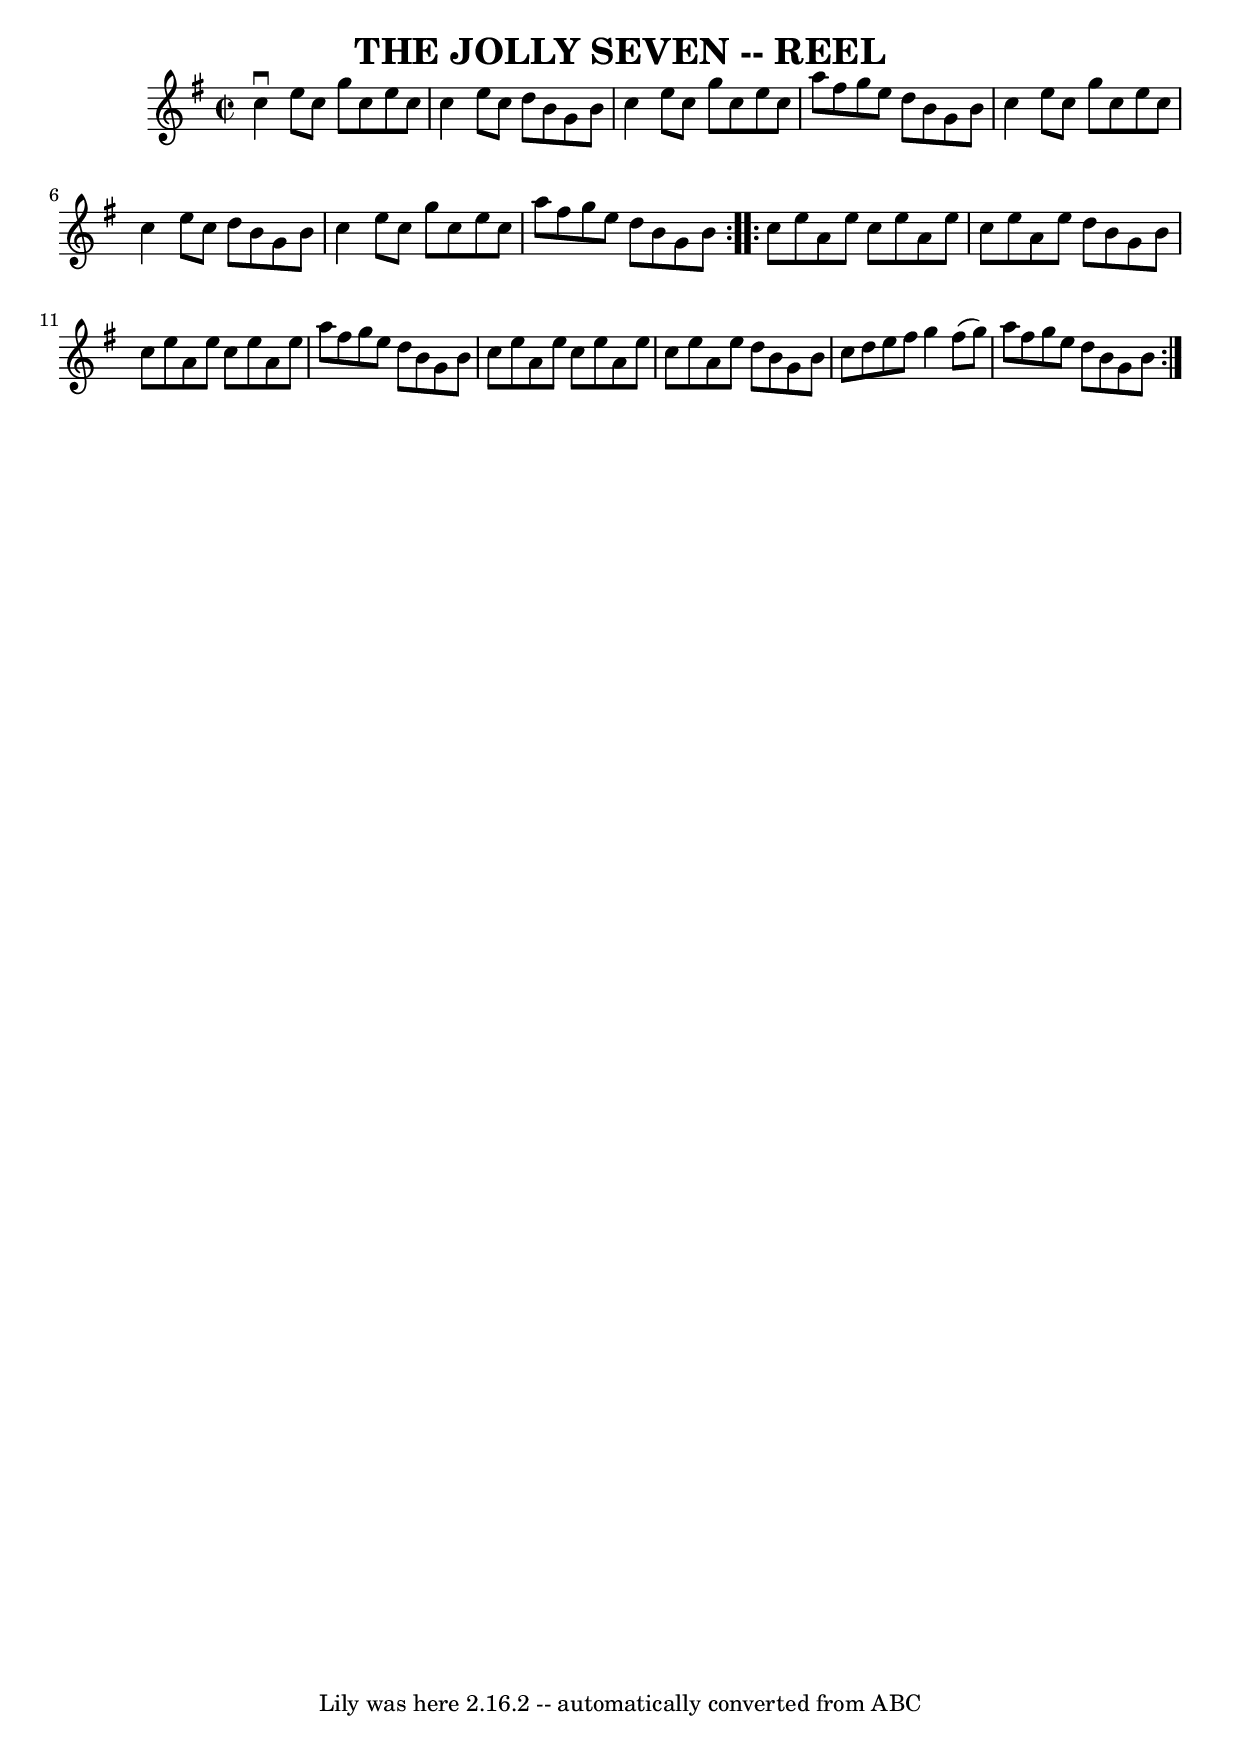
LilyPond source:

\version "2.7.40"
\include "Mammoth.ily"
\header {
	book = "Ryan's Mammoth Collection of Fiddle Tunes"
	crossRefNumber = "1"
	footnotes = ""
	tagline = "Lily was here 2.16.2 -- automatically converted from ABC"
	title = "THE JOLLY SEVEN -- REEL"
}
voicedefault =  {
\set Score.defaultBarType = "empty"

\repeat volta 2 {
\override Staff.TimeSignature #'style = #'C
 \time 2/2 \key a \dorian c''4^\downbow e''8 c''8 g''8 c''8    
e''8 c''8    |
 c''4 e''8 c''8 d''8 b'8 g'8 b'8    
|
 c''4 e''8 c''8 g''8 c''8 e''8 c''8    |
   
a''8 fis''8 g''8 e''8 d''8 b'8 g'8 b'8    |
     
|
 c''4 e''8 c''8 g''8 c''8 e''8 c''8    |
   
c''4 e''8 c''8 d''8 b'8 g'8 b'8    |
 c''4 e''8    
c''8 g''8 c''8 e''8 c''8    |
 a''8 fis''8 g''8    
e''8 d''8 b'8 g'8 b'8    }     \repeat volta 2 { c''8 e''8    
a'8 e''8 c''8 e''8 a'8 e''8    |
 c''8 e''8 a'8    
e''8 d''8 b'8 g'8 b'8    |
 c''8 e''8 a'8 e''8    
c''8 e''8 a'8 e''8    |
 a''8 fis''8 g''8 e''8    
d''8 b'8 g'8 b'8    |
     |
 c''8 e''8 a'8    
e''8 c''8 e''8 a'8 e''8    |
 c''8 e''8 a'8 e''8   
 d''8 b'8 g'8 b'8    |
 c''8 d''8 e''8 fis''8 g''4 
 fis''8 (g''8)   |
 a''8 fis''8 g''8 e''8 d''8    
b'8 g'8 b'8    }   
}

\score{
    <<

	\context Staff="default"
	{
	    \voicedefault 
	}

    >>
	\layout {
	}
	\midi {}
}
